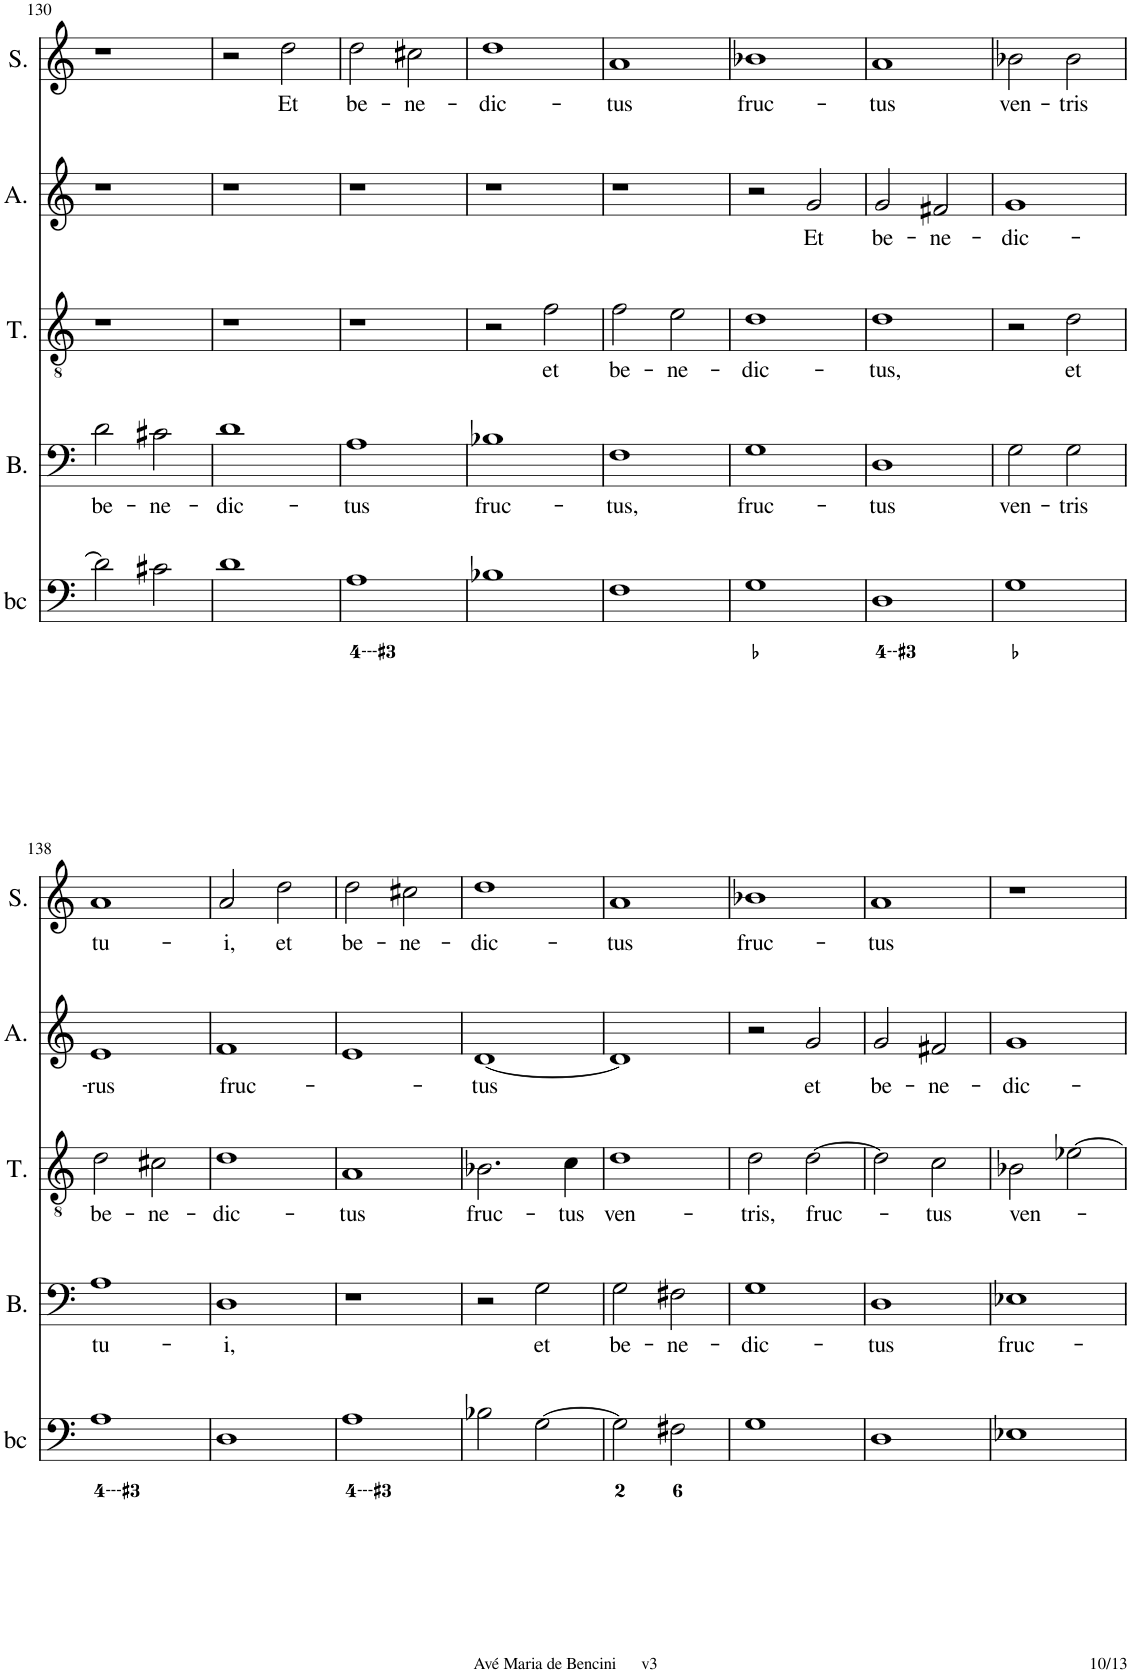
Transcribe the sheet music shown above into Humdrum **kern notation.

**kern	**kern	**text	**kern	**text	**kern	**text	**kern	**text
*part5	*part4	*part4	*part3	*part3	*part2	*part2	*part1	*part1
*staff5	*staff4	*staff4	*staff3	*staff3	*staff2	*staff2	*staff1	*staff1
*I"Continuo	*I"Basse	*	*I"Ténor	*	*I"Alto	*	*I"Soprano	*
*	*I'B.	*	*I'T.	*	*I'A.	*	*I'S.	*
!!LO:PB:g=z
*clefF4	*clefF4	*	*clefGv2	*	*clefG2	*	*clefG2	*
*Trd7c12	*Trd7c12	*	*	*	*	*	*	*
*k[]	*k[]	*	*k[]	*	*k[]	*	*k[]	*
*M2/2	*M2/2	*	*M2/2	*	*M2/2	*	*M2/2	*
*met(c|)	*met(c|)	*	*met(c|)	*	*met(c|)	*	*met(c|)	*
=130	=130	=130	=130	=130	=130	=130	=130	=130
!	!	!LO:LY:b	!	!	!	!	!	!
2d\]	2d\	be-	1r	.	1r	.	1r	.
!	!	!LO:LY:b	!	!	!	!	!	!
2c#X\	2c#X\	-ne-	.	.	.	.	.	.
=131	=131	=131	=131	=131	=131	=131	=131	=131
!	!	!LO:LY:b	!	!	!	!	!	!
1d	1d	-dic-	1r	.	1r	.	2r	.
!	!	!	!	!	!	!	!	!LO:LY:b
.	.	.	.	.	.	.	2dd\	Et
=132	=132	=132	=132	=132	=132	=132	=132	=132
!	!	!LO:LY:b	!	!	!	!	!	!LO:LY:b
1A	1A	-tus	1r	.	1r	.	2dd\	be-
!	!	!	!	!	!	!	!	!LO:LY:b
.	.	.	.	.	.	.	2cc#X\	-ne-
=133	=133	=133	=133	=133	=133	=133	=133	=133
!	!	!LO:LY:b	!	!	!	!	!	!LO:LY:b
1B-X	1B-X	fruc-	2r	.	1r	.	1dd	-dic-
!	!	!	!	!LO:LY:b	!	!	!	!
.	.	.	2f\	et	.	.	.	.
=134	=134	=134	=134	=134	=134	=134	=134	=134
!	!	!LO:LY:b	!	!LO:LY:b	!	!	!	!LO:LY:b
1F	1F	-tus,	2f\	be-	1r	.	1a	-tus
!	!	!	!	!LO:LY:b	!	!	!	!
.	.	.	2e\	-ne-	.	.	.	.
=135	=135	=135	=135	=135	=135	=135	=135	=135
!	!	!LO:LY:b	!	!LO:LY:b	!	!	!	!LO:LY:b
1G	1G	fruc-	1d	-dic-	2r	.	1b-X	fruc-
!	!	!	!	!	!	!LO:LY:b	!	!
.	.	.	.	.	2g/	Et	.	.
=136	=136	=136	=136	=136	=136	=136	=136	=136
!	!	!LO:LY:b	!	!LO:LY:b	!	!LO:LY:b	!	!LO:LY:b
1D	1D	-tus	1d	-tus,	2g/	be-	1a	-tus
!	!	!	!	!	!	!LO:LY:b	!	!
.	.	.	.	.	2f#X/	-ne-	.	.
=137	=137	=137	=137	=137	=137	=137	=137	=137
!	!	!LO:LY:b	!	!	!	!LO:LY:b	!	!LO:LY:b
1G	2G\	ven-	2r	.	1g	-dic-	2b-X\	ven-
!	!	!LO:LY:b	!	!LO:LY:b	!	!	!	!LO:LY:b
.	2G\	-tris	2d\	et	.	.	2b-\	-tris
!!LO:LB:g=z
=138	=138	=138	=138	=138	=138	=138	=138	=138
!	!	!LO:LY:b	!	!LO:LY:b	!	!LO:LY:b	!	!LO:LY:b
1A	1A	tu-	2d\	be-	1e	-rus	1a	tu-
!	!	!	!	!LO:LY:b	!	!	!	!
.	.	.	2c#X\	-ne-	.	.	.	.
=139	=139	=139	=139	=139	=139	=139	=139	=139
!	!	!LO:LY:b	!	!LO:LY:b	!	!LO:LY:b	!	!LO:LY:b
1D	1D	-i,	1d	-dic-	1f	fruc-	2a/	-i,
!	!	!	!	!	!	!	!	!LO:LY:b
.	.	.	.	.	.	.	2dd\	et
=140	=140	=140	=140	=140	=140	=140	=140	=140
!	!	!	!	!LO:LY:b	!	!	!	!LO:LY:b
1A	1r	.	1A	-tus	1e	.	2dd\	be-
!	!	!	!	!	!	!	!	!LO:LY:b
.	.	.	.	.	.	.	2cc#X\	-ne-
=141	=141	=141	=141	=141	=141	=141	=141	=141
!	!	!	!	!LO:LY:b	!	!LO:LY:b	!	!LO:LY:b
2B-X\	2r	.	2.B-X\	fruc-	[1d	-tus	1dd	-dic-
!	!	!LO:LY:b	!	!	!	!	!	!
[2G\	2G\	et	.	.	.	.	.	.
!	!	!	!	!LO:LY:b	!	!	!	!
.	.	.	4c\	-tus	.	.	.	.
=142	=142	=142	=142	=142	=142	=142	=142	=142
!	!	!LO:LY:b	!	!LO:LY:b	!	!	!	!LO:LY:b
2G\]	2G\	be-	1d	ven-	1d]	.	1a	-tus
!	!	!LO:LY:b	!	!	!	!	!	!
2F#X\	2F#X\	-ne-	.	.	.	.	.	.
=143	=143	=143	=143	=143	=143	=143	=143	=143
!	!	!LO:LY:b	!	!LO:LY:b	!	!	!	!LO:LY:b
1G	1G	-dic-	2d\	-tris,	2r	.	1b-X	fruc-
!	!	!	!	!LO:LY:b	!	!LO:LY:b	!	!
.	.	.	[2d\	fruc-	2g/	et	.	.
=144	=144	=144	=144	=144	=144	=144	=144	=144
!	!	!LO:LY:b	!	!	!	!LO:LY:b	!	!LO:LY:b
1D	1D	-tus	2d\]	.	2g/	be-	1a	-tus
!	!	!	!	!LO:LY:b	!	!LO:LY:b	!	!
.	.	.	2c\	-tus	2f#X/	-ne-	.	.
=145	=145	=145	=145	=145	=145	=145	=145	=145
!	!	!LO:LY:b	!	!LO:LY:b	!	!LO:LY:b	!	!
1E-X	1E-X	fruc-	2B-X\	ven-	1g	-dic-	1r	.
.	.	.	[2e-X\	.	.	.	.	.
=	=	=	=	=	=	=	=	=
*-	*-	*-	*-	*-	*-	*-	*-	*-
